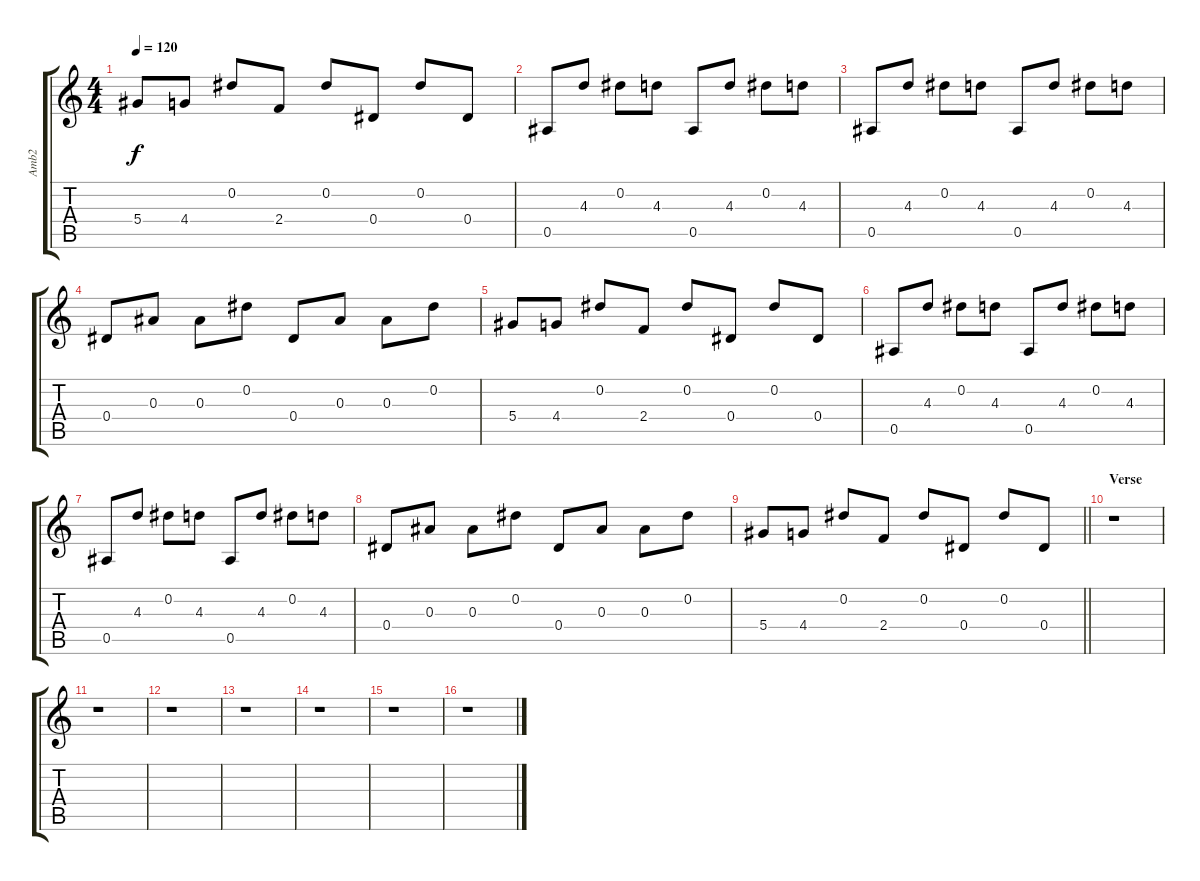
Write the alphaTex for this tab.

\track ("Amb2" "Amb2") {instrument acousticguitarsteel}
\staff {score tabs}
\tuning (G4 Eb4 Bb3 Eb3 Bb2 Eb2) {hide}
\ts (4 4)
\tempo 120
\clef g2
\ks c
5.4.8{dy f} 4.4.8 0.2.8 2.4.8 0.2.8 0.4.8 0.2.8 0.4.8 |
0.5.8 4.3.8 0.2.8 4.3.8 0.5.8 4.3.8 0.2.8 4.3.8 |
0.5.8 4.3.8 0.2.8 4.3.8 0.5.8 4.3.8 0.2.8 4.3.8 |
0.4.8 0.3.8 0.3.8 0.2.8 0.4.8 0.3.8 0.3.8 0.2.8 |
5.4.8 4.4.8 0.2.8 2.4.8 0.2.8 0.4.8 0.2.8 0.4.8 |
0.5.8 4.3.8 0.2.8 4.3.8 0.5.8 4.3.8 0.2.8 4.3.8 |
0.5.8 4.3.8 0.2.8 4.3.8 0.5.8 4.3.8 0.2.8 4.3.8 |
0.4.8 0.3.8 0.3.8 0.2.8 0.4.8 0.3.8 0.3.8 0.2.8 |
\barLineRight lightlight
5.4.8 4.4.8 0.2.8 2.4.8 0.2.8 0.4.8 0.2.8 0.4.8 |
\section ("" "Verse")
r.1 |
r.1 |
r.1 |
r.1 |
r.1 |
r.1 |
r.1
